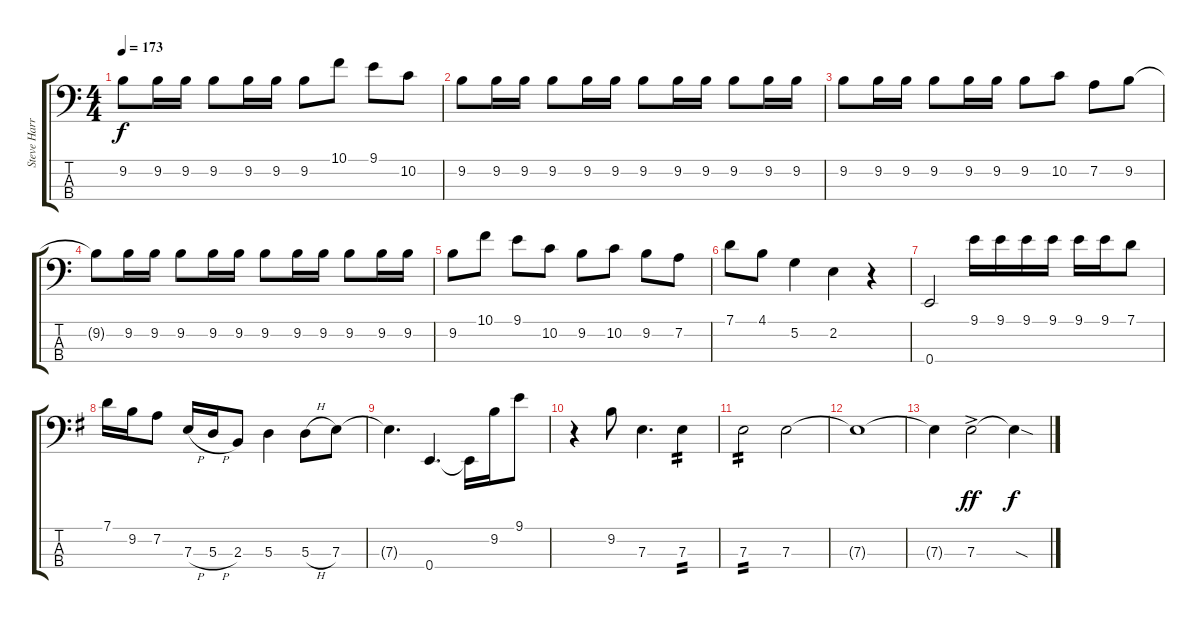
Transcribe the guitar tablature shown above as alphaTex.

\track ("Steve Harris" "Steve Harr") {instrument electricbassfinger}
\staff {score tabs}
\tuning (G2 D2 A1 E1) {hide}
\ts (4 4)
\tempo 173
\clef f4
\ks c
9.2.8{dy f} 9.2.16 9.2.16 9.2.8 9.2.16 9.2.16 9.2.8 10.1.8 9.1.8 10.2.8 |
9.2.8 9.2.16 9.2.16 9.2.8 9.2.16 9.2.16 9.2.8 9.2.16 9.2.16 9.2.8 9.2.16 9.2.16 |
9.2.8 9.2.16 9.2.16 9.2.8 9.2.16 9.2.16 9.2.8 10.2.8 7.2.8 9.2.8 |
9.2{t}.8 9.2.16 9.2.16 9.2.8 9.2.16 9.2.16 9.2.8 9.2.16 9.2.16 9.2.8 9.2.16 9.2.16 |
9.2.8 10.1.8 9.1.8 10.2.8 9.2.8 10.2.8 9.2.8 7.2.8 |
7.1.8 4.1.8 5.2.4 2.2.4 r.4 |
0.4.2 9.1.16 9.1.16 9.1.16 9.1.16 9.1.16 9.1.16 7.1.8 |
\ks g
7.1.16 9.2.16 7.2.8 7.3{h}.16 5.3{h}.16 2.3.8 5.3.4 5.3{h}.8 7.3.8 |
7.3{t}.4{d} 0.4.4{d} 0.4{t}.16 9.2.16 9.1.8 |
r.4 9.2.8 7.3.4{d} 7.3.4{tp 2} |
7.3.2{tp 2} 7.3.2 |
7.3{t}.1 |
7.3{t}.4 7.3{ac}.2{dy ff} 7.3{sod t}.4{dy f}
